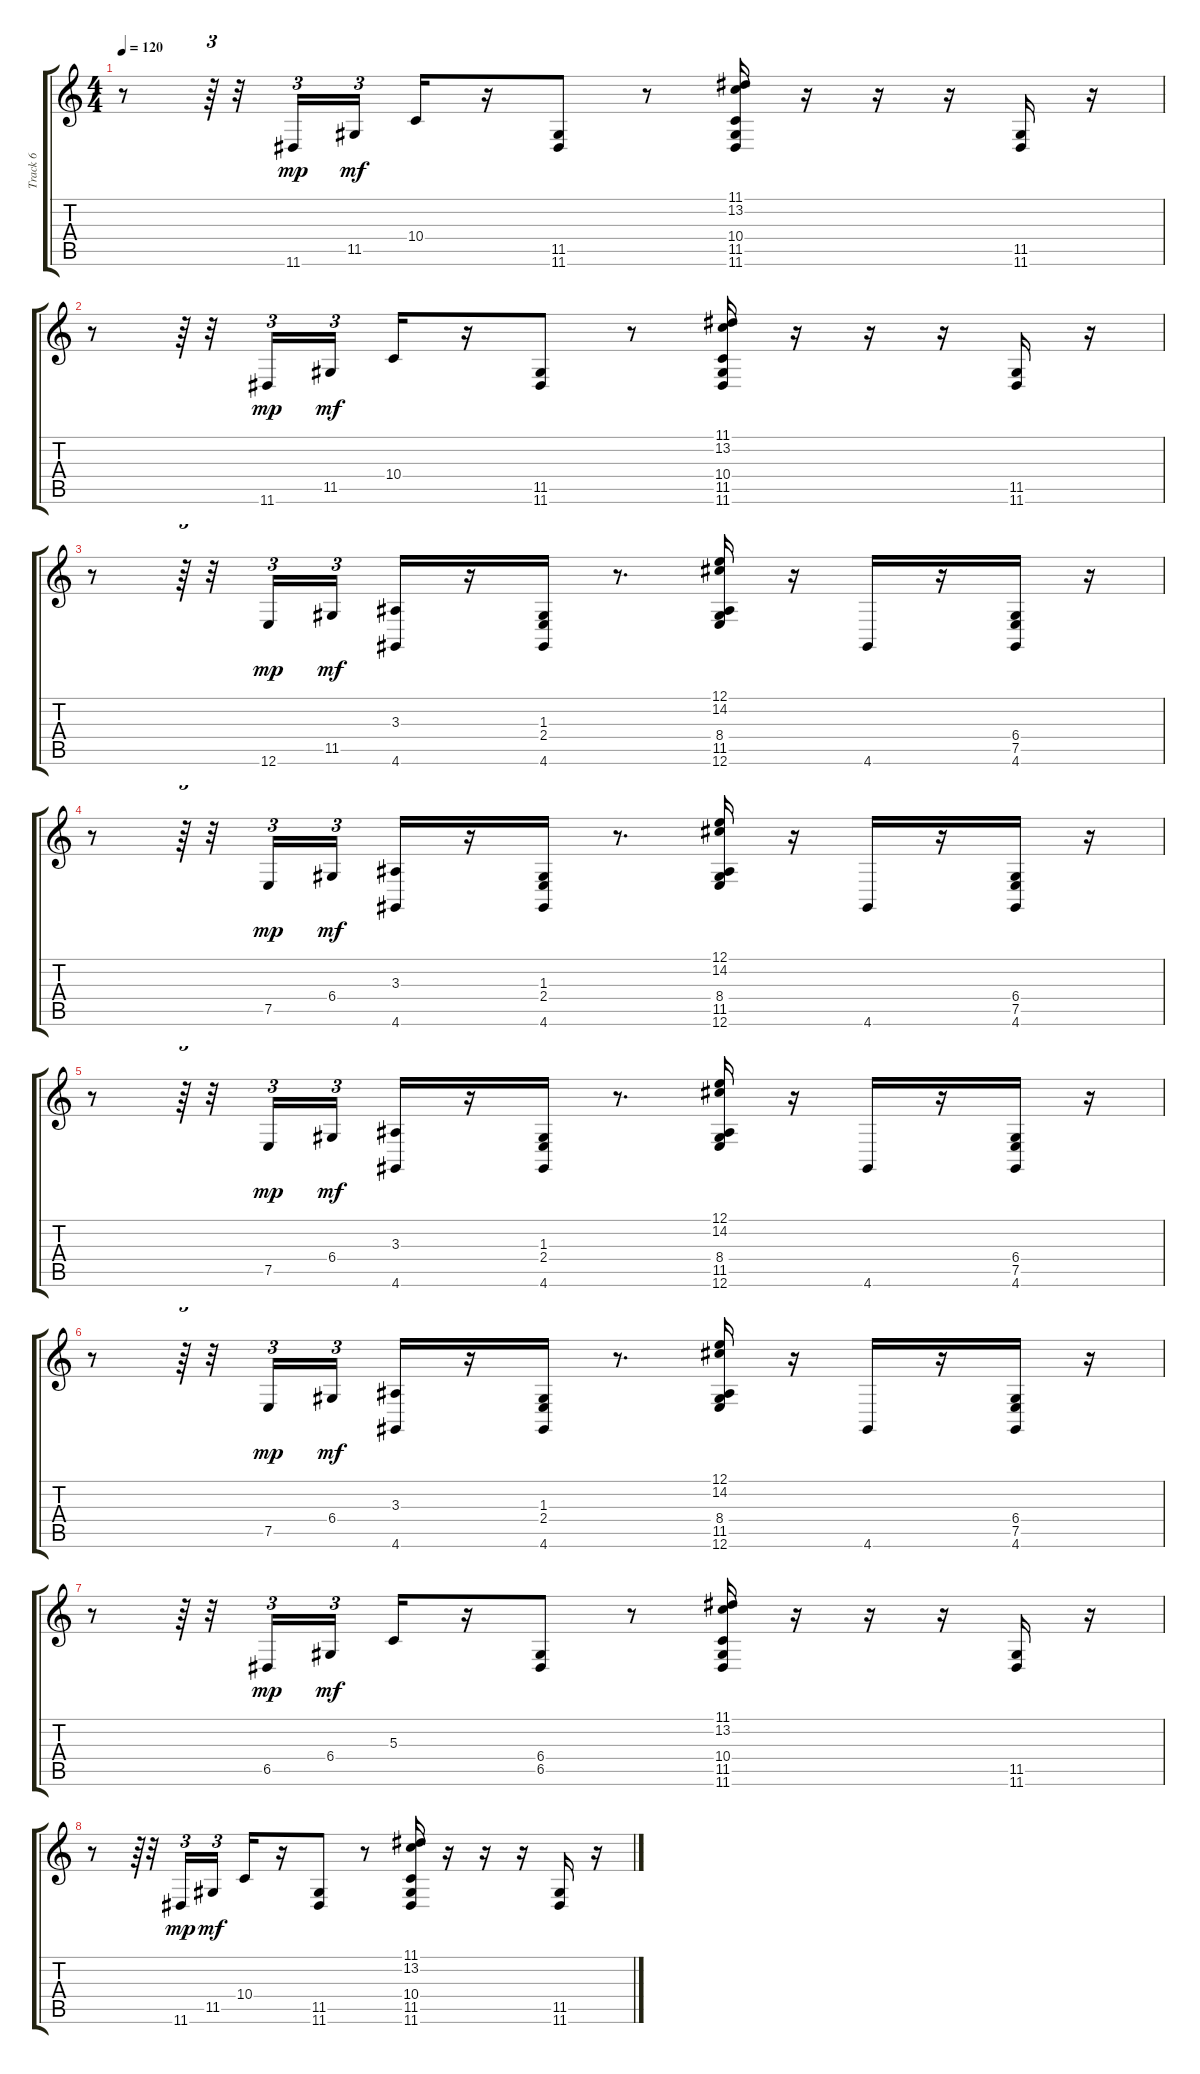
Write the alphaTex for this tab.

\track ("Track 6" "Track 6") {instrument acousticgrandpiano}
\staff {score tabs}
\tuning (E4 B3 G3 D3 A2 E2) {hide}
\ts (4 4)
\tempo 120
\clef g2
\ks c
r.8{dy mf} r.64{tu (3 2)} r.32 11.6.16{tu (3 2) dy mp} 11.5.16{tu (3 2) dy mf} 10.4.16 r.16 (11.5 11.6).8 r.8 (11.1 13.2 10.4 11.5 11.6).16 r.16 r.16 r.16 (11.5 11.6).16 r.16 |
r.8 r.64{tu (3 2)} r.32 11.6.16{tu (3 2) dy mp} 11.5.16{tu (3 2) dy mf} 10.4.16 r.16 (11.5 11.6).8 r.8 (11.1 13.2 10.4 11.5 11.6).16 r.16 r.16 r.16 (11.5 11.6).16 r.16 |
r.8 r.64{tu (3 2)} r.32 12.6.16{tu (3 2) dy mp} 11.5.16{tu (3 2) dy mf} (3.3 4.6).16 r.16 (1.3 2.4 4.6).16 r.8{d} (12.1 14.2 8.4 11.5 12.6).16 r.16 4.6.16 r.16 (6.4 7.5 4.6).16 r.16 |
r.8 r.64{tu (3 2)} r.32 7.5.16{tu (3 2) dy mp} 6.4.16{tu (3 2) dy mf} (3.3 4.6).16 r.16 (1.3 2.4 4.6).16 r.8{d} (12.1 14.2 8.4 11.5 12.6).16 r.16 4.6.16 r.16 (6.4 7.5 4.6).16 r.16 |
r.8 r.64{tu (3 2)} r.32 7.5.16{tu (3 2) dy mp} 6.4.16{tu (3 2) dy mf} (3.3 4.6).16 r.16 (1.3 2.4 4.6).16 r.8{d} (12.1 14.2 8.4 11.5 12.6).16 r.16 4.6.16 r.16 (6.4 7.5 4.6).16 r.16 |
r.8 r.64{tu (3 2)} r.32 7.5.16{tu (3 2) dy mp} 6.4.16{tu (3 2) dy mf} (3.3 4.6).16 r.16 (1.3 2.4 4.6).16 r.8{d} (12.1 14.2 8.4 11.5 12.6).16 r.16 4.6.16 r.16 (6.4 7.5 4.6).16 r.16 |
r.8 r.64{tu (3 2)} r.32 6.5.16{tu (3 2) dy mp} 6.4.16{tu (3 2) dy mf} 5.3.16 r.16 (6.4 6.5).8 r.8 (11.1 13.2 10.4 11.5 11.6).16 r.16 r.16 r.16 (11.5 11.6).16 r.16 |
r.8 r.64{tu (3 2)} r.32 11.6.16{tu (3 2) dy mp} 11.5.16{tu (3 2) dy mf} 10.4.16 r.16 (11.5 11.6).8 r.8 (11.1 13.2 10.4 11.5 11.6).16 r.16 r.16 r.16 (11.5 11.6).16 r.16
